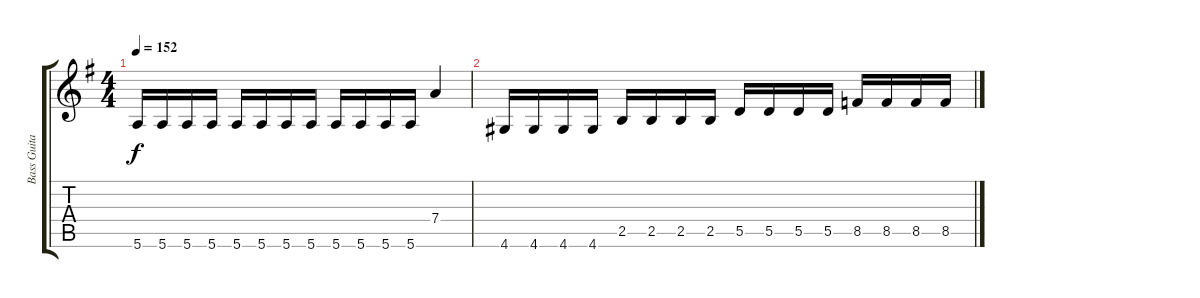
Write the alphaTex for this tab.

\track ("Bass Guitar" "Bass Guita") {instrument electricbasspick}
\staff {score tabs}
\tuning (E4 B3 G3 D3 A2 E2) {hide}
\ts (4 4)
\tempo 152
\clef g2
\ks g
5.6.16{dy f} 5.6.16 5.6.16 5.6.16 5.6.16 5.6.16 5.6.16 5.6.16 5.6.16 5.6.16 5.6.16 5.6.16 7.4.4 |
4.6.16 4.6.16 4.6.16 4.6.16 2.5.16 2.5.16 2.5.16 2.5.16 5.5.16 5.5.16 5.5.16 5.5.16 8.5.16 8.5.16 8.5.16 8.5.16
